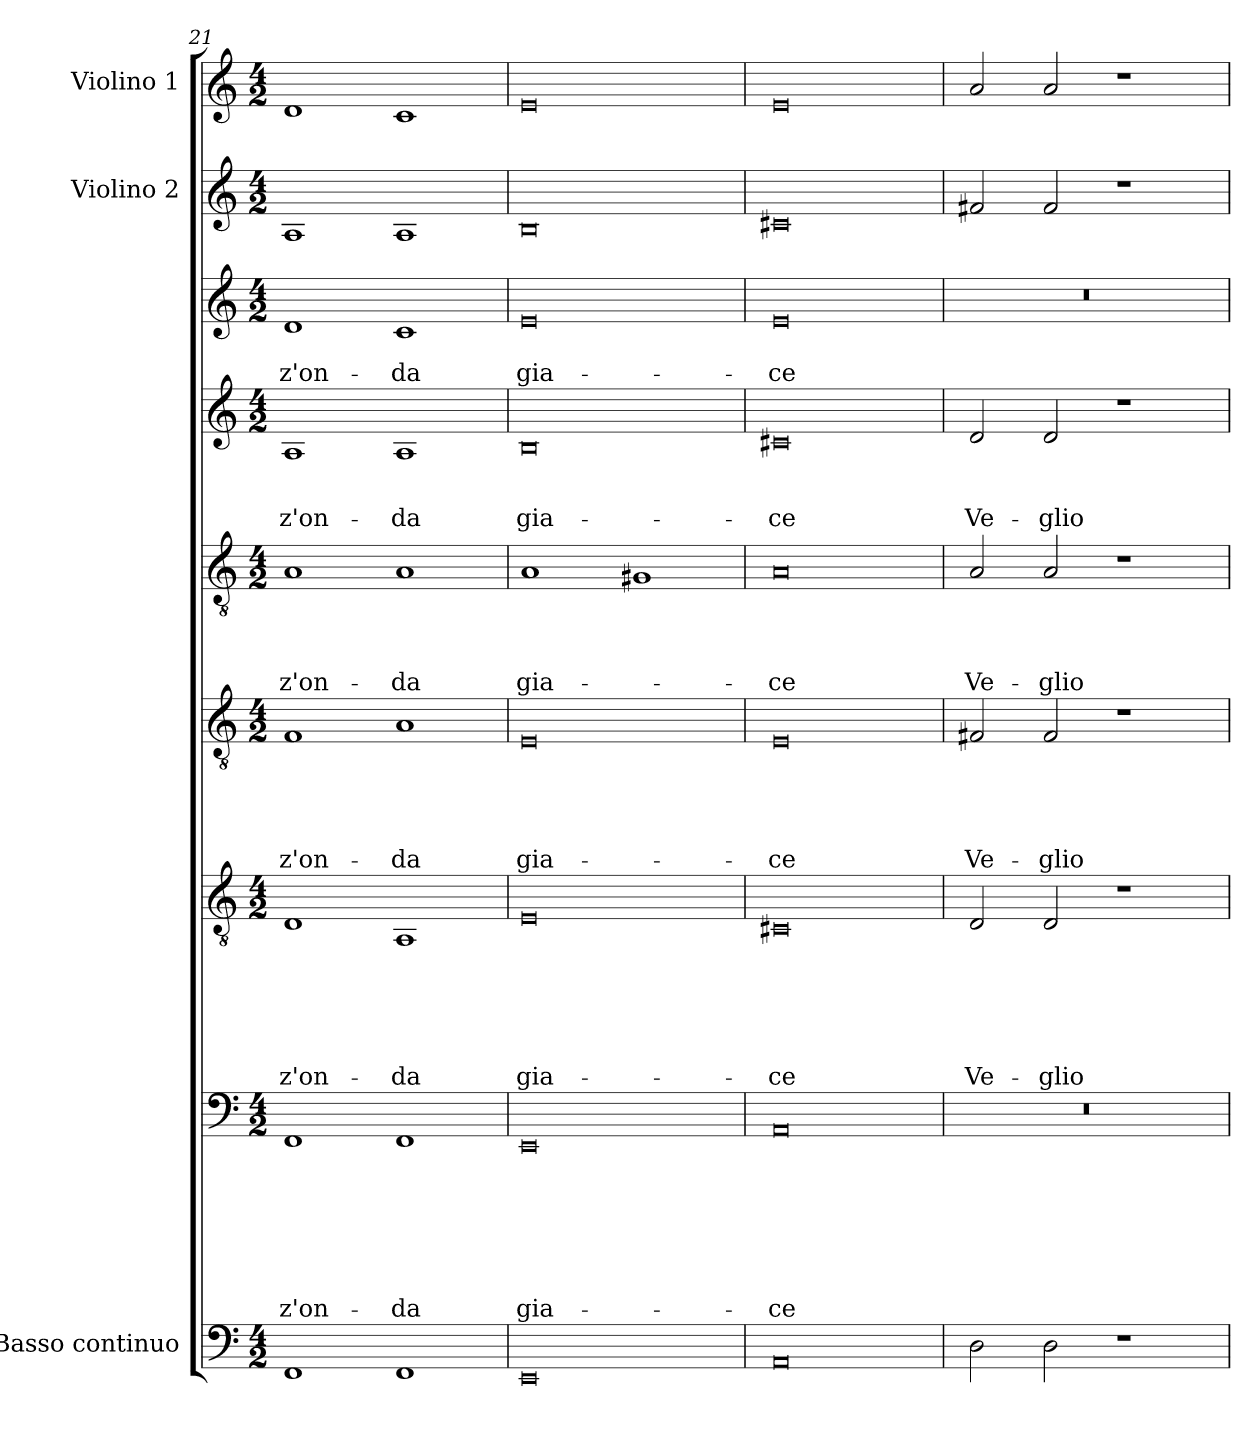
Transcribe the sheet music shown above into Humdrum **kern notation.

**kern	**kern	**text	**text	**text	**text	**text	**text	**text	**kern	**text	**text	**text	**text	**text	**text	**kern	**text	**text	**text	**text	**text	**kern	**text	**text	**text	**text	**kern	**text	**text	**text	**kern	**text	**text	**kern	**kern
*part9	*part8	*part8	*part8	*part8	*part8	*part8	*part8	*part8	*part7	*part7	*part7	*part7	*part7	*part7	*part7	*part6	*part6	*part6	*part6	*part6	*part6	*part5	*part5	*part5	*part5	*part5	*part4	*part4	*part4	*part4	*part3	*part3	*part3	*part2	*part1
*staff9	*staff8	*staff8	*staff8	*staff8	*staff8	*staff8	*staff8	*staff8	*staff7	*staff7	*staff7	*staff7	*staff7	*staff7	*staff7	*staff6	*staff6	*staff6	*staff6	*staff6	*staff6	*staff5	*staff5	*staff5	*staff5	*staff5	*staff4	*staff4	*staff4	*staff4	*staff3	*staff3	*staff3	*staff2	*staff1
*I"Basso continuo	*	*	*	*	*	*	*	*	*	*	*	*	*	*	*	*	*	*	*	*	*	*	*	*	*	*	*	*	*	*	*	*	*	*I"Violino 2	*I"Violino 1
*clefF4	*clefF4	*	*	*	*	*	*	*	*clefGv2	*	*	*	*	*	*	*clefGv2	*	*	*	*	*	*clefGv2	*	*	*	*	*clefG2	*	*	*	*clefG2	*	*	*clefG2	*clefG2
*k[]	*k[]	*	*	*	*	*	*	*	*k[]	*	*	*	*	*	*	*k[]	*	*	*	*	*	*k[]	*	*	*	*	*k[]	*	*	*	*k[]	*	*	*k[]	*k[]
*a:	*a:	*	*	*	*	*	*	*	*a:	*	*	*	*	*	*	*a:	*	*	*	*	*	*a:	*	*	*	*	*a:	*	*	*	*a:	*	*	*a:	*a:
*M4/2	*M4/2	*	*	*	*	*	*	*	*M4/2	*	*	*	*	*	*	*M4/2	*	*	*	*	*	*M4/2	*	*	*	*	*M4/2	*	*	*	*M4/2	*	*	*M4/2	*M4/2
=21	=21	=21	=21	=21	=21	=21	=21	=21	=21	=21	=21	=21	=21	=21	=21	=21	=21	=21	=21	=21	=21	=21	=21	=21	=21	=21	=21	=21	=21	=21	=21	=21	=21	=21	=21
!	!	!	!	!	!	!	!	!LO:LY:b	!	!	!	!	!	!	!LO:LY:b	!	!	!	!	!	!LO:LY:b	!	!	!	!	!LO:LY:b	!	!	!	!LO:LY:b	!	!	!LO:LY:b	!	!
1FF	1FF	.	.	.	.	.	.	-z'on-	1D	.	.	.	.	.	-z'on-	1F	.	.	.	.	-z'on-	1A	.	.	.	-z'on-	1A	.	.	-z'on-	1d	.	-z'on-	1A	1d
!	!	!	!	!	!	!	!	!LO:LY:b	!	!	!	!	!	!	!LO:LY:b	!	!	!	!	!	!LO:LY:b	!	!	!	!	!LO:LY:b	!	!	!	!LO:LY:b	!	!	!LO:LY:b	!	!
1FF	1FF	.	.	.	.	.	.	-da	1AA	.	.	.	.	.	-da	1A	.	.	.	.	-da	1A	.	.	.	-da	1A	.	.	-da	1c	.	-da	1A	1c
=22	=22	=22	=22	=22	=22	=22	=22	=22	=22	=22	=22	=22	=22	=22	=22	=22	=22	=22	=22	=22	=22	=22	=22	=22	=22	=22	=22	=22	=22	=22	=22	=22	=22	=22	=22
!	!	!	!	!	!	!	!	!LO:LY:b	!	!	!	!	!	!	!LO:LY:b	!	!	!	!	!	!LO:LY:b	!	!	!	!	!LO:LY:b	!	!	!	!LO:LY:b	!	!	!LO:LY:b	!	!
0EE	0EE	.	.	.	.	.	.	gia-	0E	.	.	.	.	.	gia-	0E	.	.	.	.	gia-	1A	.	.	.	gia-	0B	.	.	gia-	0e	.	gia-	0B	0e
.	.	.	.	.	.	.	.	.	.	.	.	.	.	.	.	.	.	.	.	.	.	1G#X	.	.	.	.	.	.	.	.	.	.	.	.	.
=23	=23	=23	=23	=23	=23	=23	=23	=23	=23	=23	=23	=23	=23	=23	=23	=23	=23	=23	=23	=23	=23	=23	=23	=23	=23	=23	=23	=23	=23	=23	=23	=23	=23	=23	=23
!	!	!	!	!	!	!	!	!LO:LY:b	!	!	!	!	!	!	!LO:LY:b	!	!	!	!	!	!LO:LY:b	!	!	!	!	!LO:LY:b	!	!	!	!LO:LY:b	!	!	!LO:LY:b	!	!
0AA	0AA	.	.	.	.	.	.	-ce	0C#X	.	.	.	.	.	-ce	0E	.	.	.	.	-ce	0A	.	.	.	-ce	0c#X	.	.	-ce	0e	.	-ce	0c#X	0e
=24	=24	=24	=24	=24	=24	=24	=24	=24	=24	=24	=24	=24	=24	=24	=24	=24	=24	=24	=24	=24	=24	=24	=24	=24	=24	=24	=24	=24	=24	=24	=24	=24	=24	=24	=24
!	!	!	!	!	!	!	!	!	!	!	!	!	!	!	!LO:LY:b	!	!	!	!	!	!LO:LY:b	!	!	!	!	!LO:LY:b	!	!	!	!LO:LY:b	!	!	!	!	!
2D\	0r	.	.	.	.	.	.	.	2D/	.	.	.	.	.	Ve-	2F#X/	.	.	.	.	Ve-	2A/	.	.	.	Ve-	2d/	.	.	Ve-	0r	.	.	2f#X/	2a/
!	!	!	!	!	!	!	!	!	!	!	!	!	!	!	!LO:LY:b	!	!	!	!	!	!LO:LY:b	!	!	!	!	!LO:LY:b	!	!	!	!LO:LY:b	!	!	!	!	!
2D\	.	.	.	.	.	.	.	.	2D/	.	.	.	.	.	-glio	2F#/	.	.	.	.	-glio	2A/	.	.	.	-glio	2d/	.	.	-glio	.	.	.	2f#/	2a/
1r	.	.	.	.	.	.	.	.	1r	.	.	.	.	.	.	1r	.	.	.	.	.	1r	.	.	.	.	1r	.	.	.	.	.	.	1r	1r
=	=	=	=	=	=	=	=	=	=	=	=	=	=	=	=	=	=	=	=	=	=	=	=	=	=	=	=	=	=	=	=	=	=	=	=
*-	*-	*-	*-	*-	*-	*-	*-	*-	*-	*-	*-	*-	*-	*-	*-	*-	*-	*-	*-	*-	*-	*-	*-	*-	*-	*-	*-	*-	*-	*-	*-	*-	*-	*-	*-
